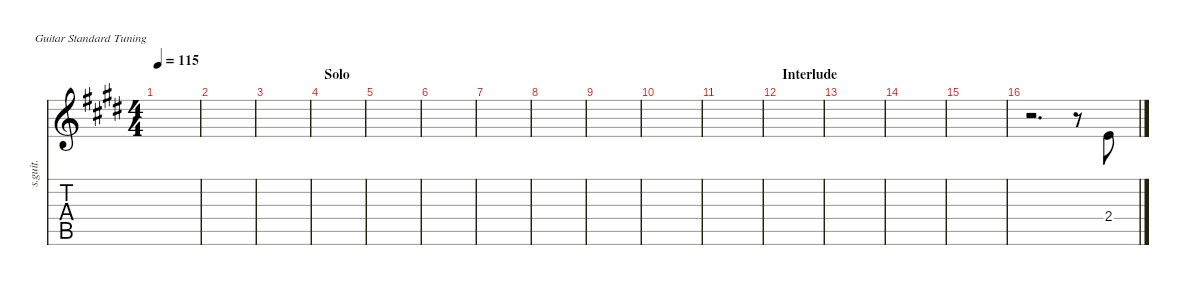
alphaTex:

\defaultSystemsLayout 4
\hideDynamics
\bracketExtendMode nobrackets
\track ("Steel Guitar" "s.guit.") {instrument acousticguitarsteel}
\staff {score tabs}
\tuning (E4 B3 G3 D3 A2 E2)
\ts (4 4)
\tempo 115
\clef g2
\ks e
|
|
|
\section ("" "Solo")
|
|
|
|
|
|
|
|
\section ("" "Interlude")
|
|
|
|
r.2{d beam Down} r.8{beam Down} 2.4{acc forcenatural}.8{beam Up}
